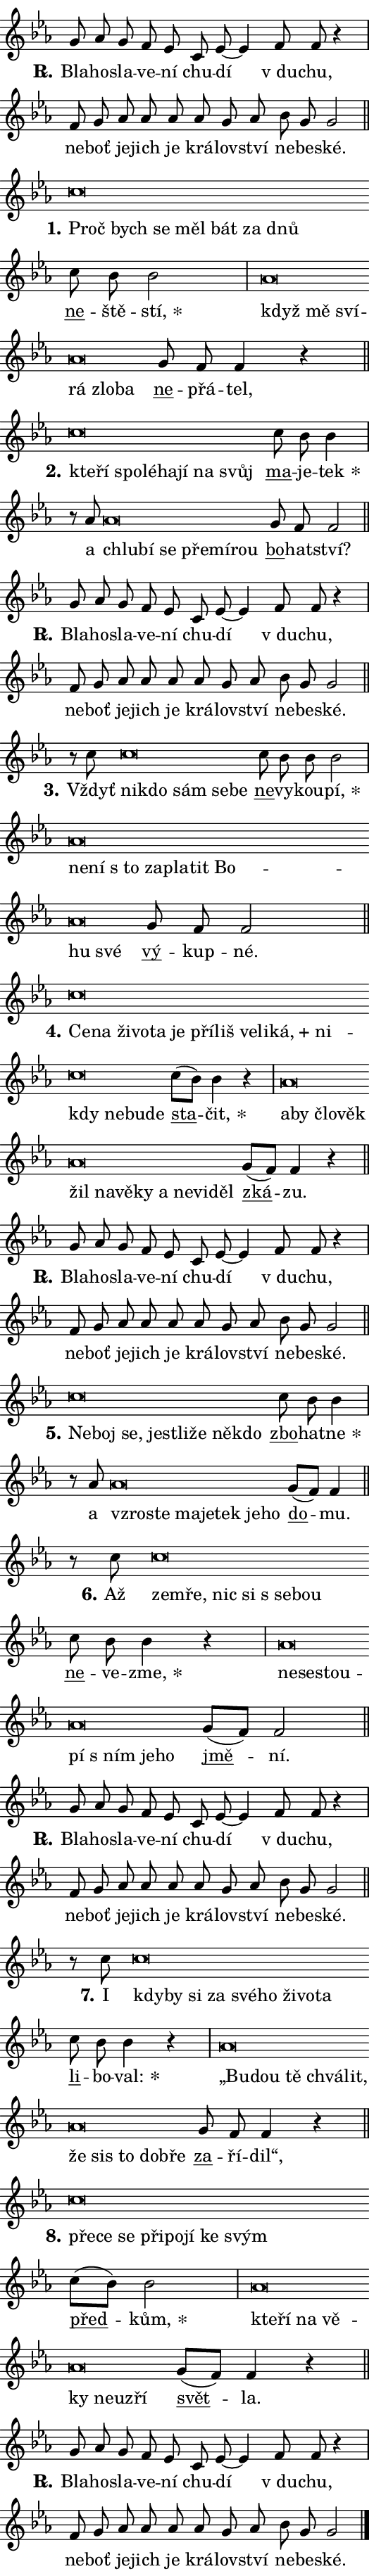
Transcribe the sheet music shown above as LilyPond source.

\version "2.24.0"
\header { tagline = "" }
\paper {
  indent = 0\cm
  top-margin = 0\cm
  right-margin = 0.13\cm % to fit lyric hyphens
  bottom-margin = 0\cm
  left-margin = 0\cm
  paper-width = 9\cm
  page-breaking = #ly:one-page-breaking
  system-system-spacing.basic-distance = #11
  score-system-spacing.basic-distance = #11
  ragged-last = ##f
}


%% Author: Thomas Morley
%% https://lists.gnu.org/archive/html/lilypond-user/2020-05/msg00002.html
#(define (line-position grob)
"Returns position of @var[grob} in current system:
   @code{'start}, if at first time-step
   @code{'end}, if at last time-step
   @code{'middle} otherwise
"
  (let* ((col (ly:item-get-column grob))
         (ln (ly:grob-object col 'left-neighbor))
         (rn (ly:grob-object col 'right-neighbor))
         (col-to-check-left (if (ly:grob? ln) ln col))
         (col-to-check-right (if (ly:grob? rn) rn col))
         (break-dir-left
           (and
             (ly:grob-property col-to-check-left 'non-musical #f)
             (ly:item-break-dir col-to-check-left)))
         (break-dir-right
           (and
             (ly:grob-property col-to-check-right 'non-musical #f)
             (ly:item-break-dir col-to-check-right))))
        (cond ((eqv? 1 break-dir-left) 'start)
              ((eqv? -1 break-dir-right) 'end)
              (else 'middle))))

#(define (tranparent-at-line-position vctor)
  (lambda (grob)
  "Relying on @code{line-position} select the relevant enry from @var{vctor}.
Used to determine transparency,"
    (case (line-position grob)
      ((end) (not (vector-ref vctor 0)))
      ((middle) (not (vector-ref vctor 1)))
      ((start) (not (vector-ref vctor 2))))))

noteHeadBreakVisibility =
#(define-music-function (break-visibility)(vector?)
"Makes @code{NoteHead}s transparent relying on @var{break-visibility}"
#{
  \override NoteHead.transparent =
    #(tranparent-at-line-position break-visibility)
#})

#(define delete-ledgers-for-transparent-note-heads
  (lambda (grob)
    "Reads whether a @code{NoteHead} is transparent.
If so this @code{NoteHead} is removed from @code{'note-heads} from
@var{grob}, which is supposed to be @code{LedgerLineSpanner}.
As a result ledgers are not printed for this @code{NoteHead}"
    (let* ((nhds-array (ly:grob-object grob 'note-heads))
           (nhds-list
             (if (ly:grob-array? nhds-array)
                 (ly:grob-array->list nhds-array)
                 '()))
           ;; Relies on the transparent-property being done before
           ;; Staff.LedgerLineSpanner.after-line-breaking is executed.
           ;; This is fragile ...
           (to-keep
             (remove
               (lambda (nhd)
                 (ly:grob-property nhd 'transparent #f))
               nhds-list)))
      ;; TODO find a better method to iterate over grob-arrays, similiar
      ;; to filter/remove etc for lists
      ;; For now rebuilt from scratch
      (set! (ly:grob-object grob 'note-heads)  '())
      (for-each
        (lambda (nhd)
          (ly:pointer-group-interface::add-grob grob 'note-heads nhd))
        to-keep))))

squashNotes = {
  \override NoteHead.X-extent = #'(-0.2 . 0.2)
  \override NoteHead.Y-extent = #'(-0.75 . 0)
  \override NoteHead.stencil =
    #(lambda (grob)
       (let ((pos (ly:grob-property grob 'staff-position)))
         (begin
           (if (< pos -7) (display "ERROR: Lower brevis then expected\n") (display ""))
           (if (<= pos -6) ly:text-interface::print ly:note-head::print))))
}
unSquashNotes = {
  \revert NoteHead.X-extent
  \revert NoteHead.Y-extent
  \revert NoteHead.stencil
}

hideNotes = \noteHeadBreakVisibility #begin-of-line-visible
unHideNotes = \noteHeadBreakVisibility #all-visible

% work-around for resetting accidentals
% https://lilypond.org/doc/v2.23/Documentation/notation/displaying-rhythms#unmetered-music
cadenzaMeasure = {
  \cadenzaOff
  \partial 1024 s1024
  \cadenzaOn
}

#(define-markup-command (accent layout props text) (markup?)
  "Underline accented syllable"
  (interpret-markup layout props
    #{\markup \override #'(offset . 4.3) \underline { #text }#}))

responsum = \markup \concat {
  "R" \hspace #-1.05 \path #0.1 #'((moveto 0 0.07) (lineto 0.9 0.8)) \hspace #0.05 "."
}

spaceSize = #0.6828661417322834 % exact space size for TeX Gyre Schola

\layout {
  \context {
    \Staff
    \remove "Time_signature_engraver"
    \override LedgerLineSpanner.after-line-breaking = #delete-ledgers-for-transparent-note-heads
  }
  \context {
    \Lyrics {
      \override LyricSpace.minimum-distance = \spaceSize
      \override LyricText.font-name = #"TeX Gyre Schola"
      \override LyricText.font-size = 1
      \override StanzaNumber.font-name = #"TeX Gyre Schola Bold"
      \override StanzaNumber.font-size = 1
    }
  }
  \context {
    \Score 
    \override NoteHead.text =
      #(lambda (grob) 
        (let ((pos (ly:grob-property grob 'staff-position)))
          #{\markup {
            \combine
              \halign #-0.55 \raise #(if (= pos -6) 0 0.5) \override #'(thickness . 2) \draw-line #'(3.2 . 0)
              \musicglyph "noteheads.sM1"
          }#}))
  }
}

% magnetic-lyrics.ily
%
%   written by
%     Jean Abou Samra <jean@abou-samra.fr>
%     Werner Lemberg <wl@gnu.org>
%
%   adapted by
%     Jiri Hon <jiri.hon@gmail.com>
%
% Version 2022-Apr-15

% https://www.mail-archive.com/lilypond-user@gnu.org/msg149350.html

#(define (Left_hyphen_pointer_engraver context)
   "Collect syllable-hyphen-syllable occurrences in lyrics and store
them in properties.  This engraver only looks to the left.  For
example, if the lyrics input is @code{foo -- bar}, it does the
following.

@itemize @bullet
@item
Set the @code{text} property of the @code{LyricHyphen} grob between
@q{foo} and @q{bar} to @code{foo}.

@item
Set the @code{left-hyphen} property of the @code{LyricText} grob with
text @q{foo} to the @code{LyricHyphen} grob between @q{foo} and
@q{bar}.
@end itemize

Use this auxiliary engraver in combination with the
@code{lyric-@/text::@/apply-@/magnetic-@/offset!} hook."
   (let ((hyphen #f)
         (text #f))
     (make-engraver
      (acknowledgers
       ((lyric-syllable-interface engraver grob source-engraver)
        (set! text grob)))
      (end-acknowledgers
       ((lyric-hyphen-interface engraver grob source-engraver)
        ;(when (not (grob::has-interface grob 'lyric-space-interface))
          (set! hyphen grob)));)
      ((stop-translation-timestep engraver)
       (when (and text hyphen)
         (ly:grob-set-object! text 'left-hyphen hyphen))
       (set! text #f)
       (set! hyphen #f)))))

#(define (lyric-text::apply-magnetic-offset! grob)
   "If the space between two syllables is less than the value in
property @code{LyricText@/.details@/.squash-threshold}, move the right
syllable to the left so that it gets concatenated with the left
syllable.

Use this function as a hook for
@code{LyricText@/.after-@/line-@/breaking} if the
@code{Left_@/hyphen_@/pointer_@/engraver} is active."
   (let ((hyphen (ly:grob-object grob 'left-hyphen #f)))
     (when hyphen
       (let ((left-text (ly:spanner-bound hyphen LEFT)))
         (when (grob::has-interface left-text 'lyric-syllable-interface)
           (let* ((common (ly:grob-common-refpoint grob left-text X))
                  (this-x-ext (ly:grob-extent grob common X))
                  (left-x-ext
                   (begin
                     ;; Trigger magnetism for left-text.
                     (ly:grob-property left-text 'after-line-breaking)
                     (ly:grob-extent left-text common X)))
                  ;; `delta` is the gap width between two syllables.
                  (delta (- (interval-start this-x-ext)
                            (interval-end left-x-ext)))
                  (details (ly:grob-property grob 'details))
                  (threshold (assoc-get 'squash-threshold details 0.2)))
             (when (< delta threshold)
               (let* (;; We have to manipulate the input text so that
                      ;; ligatures crossing syllable boundaries are not
                      ;; disabled.  For languages based on the Latin
                      ;; script this is essentially a beautification.
                      ;; However, for non-Western scripts it can be a
                      ;; necessity.
                      (lt (ly:grob-property left-text 'text))
                      (rt (ly:grob-property grob 'text))
                      (is-space (grob::has-interface hyphen 'lyric-space-interface))
                      (space (if is-space " " ""))
                      (extra-delta (if is-space spaceSize 0))
                      ;; Append new syllable.
                      (ltrt-space (if (and (string? lt) (string? rt))
                                (string-append lt space rt)
                                (make-concat-markup (list lt space rt))))
                      ;; Right-align `ltrt` to the right side.
                      (ltrt-space-markup (grob-interpret-markup
                               grob
                               (make-translate-markup
                                (cons (interval-length this-x-ext) 0)
                                (make-right-align-markup ltrt-space)))))
                 (begin
                   ;; Don't print `left-text`.
                   (ly:grob-set-property! left-text 'stencil #f)
                   ;; Set text and stencil (which holds all collected
                   ;; syllables so far) and shift it to the left.
                   (ly:grob-set-property! grob 'text ltrt-space)
                   (ly:grob-set-property! grob 'stencil ltrt-space-markup)
                   (ly:grob-translate-axis! grob (- (- delta extra-delta)) X))))))))))


#(define (lyric-hyphen::displace-bounds-first grob)
   ;; Make very sure this callback isn't triggered too early.
   (let ((left (ly:spanner-bound grob LEFT))
         (right (ly:spanner-bound grob RIGHT)))
     (ly:grob-property left 'after-line-breaking)
     (ly:grob-property right 'after-line-breaking)
     (ly:lyric-hyphen::print grob)))

squashThreshold = #0.4

\layout {
  \context {
    \Lyrics
    \consists #Left_hyphen_pointer_engraver
    \override LyricText.after-line-breaking =
      #lyric-text::apply-magnetic-offset!
    \override LyricHyphen.stencil = #lyric-hyphen::displace-bounds-first
    \override LyricText.details.squash-threshold = \squashThreshold
    \override LyricHyphen.minimum-distance = 0
    \override LyricHyphen.minimum-length = \squashThreshold
  }
}

squashText = \override LyricText.details.squash-threshold = 9999
unSquashText = \override LyricText.details.squash-threshold = \squashThreshold

leftText = \override LyricText.self-alignment-X = #LEFT
unLeftText = \revert LyricText.self-alignment-X

starOffset = #(lambda (grob) 
                (let ((x_offset (ly:self-alignment-interface::aligned-on-x-parent grob)))
                  (if (= x_offset 0) 0 (+ x_offset 1.2))))

star = #(define-music-function (syllable)(string?)
"Append star separator at the end of a syllable"
#{
  \once \override LyricText.X-offset = #starOffset
  \lyricmode { \markup {
    #syllable
    \override #'((font-name . "TeX Gyre Schola Bold")) \hspace #0.2 \lower #0.65 \larger "*"
  } }
#})

starAccent = #(define-music-function (syllable)(string?)
"Append star separator at the end of a syllable and make accent"
#{
  \once \override LyricText.X-offset = #starOffset
  \lyricmode { \markup {
    \accent #syllable
    \override #'((font-name . "TeX Gyre Schola Bold")) \hspace #0.2 \lower #0.65 \larger "*"
  } }
#})

breath = #(define-music-function (syllable)(string?)
"Append breathing indicator at the end of a syllable"
#{
  \lyricmode { \markup { #syllable "+" } }
#})

optionalBreath = #(define-music-function (syllable)(string?)
"Append optional breathing indicator at the end of a syllable"
#{
  \lyricmode { \markup { #syllable "(+)" } }
#})


\score {
    <<
        \new Voice = "melody" { \cadenzaOn \key es \major \relative { g'8 as g f es \bar "" c es~ es4 \bar "" f8 f r4 \cadenzaMeasure \bar "|" f8 g \bar "" as as as \bar "" as g as \bar "" bes g g2 \cadenzaMeasure \bar "||" \break } }
        \new Lyrics \lyricsto "melody" { \lyricmode { \set stanza = \responsum
Bla -- ho -- sla -- ve -- ní chu -- dí "v du" -- chu, ne -- boť je -- jich je krá -- lov -- ství ne -- be -- ské. } }
    >>
    \layout {}
}

\score {
    <<
        \new Voice = "melody" { \cadenzaOn \key es \major \relative { \squashNotes c''\breve*1/16 \hideNotes \breve*1/16 \bar "" \breve*1/16 \bar "" \breve*1/16 \bar "" \breve*1/16 \bar "" \breve*1/16 \breve*1/16 \bar "" \unHideNotes \unSquashNotes \bar "" c8 bes bes2 \cadenzaMeasure \bar "|" \squashNotes as\breve*1/16 \hideNotes \breve*1/16 \bar "" \breve*1/16 \bar "" \breve*1/16 \bar "" \breve*1/16 \breve*1/16 \bar "" \unHideNotes \unSquashNotes \bar "" g8 f f4 r \cadenzaMeasure \bar "||" \break } }
        \new Lyrics \lyricsto "melody" { \lyricmode { \set stanza = "1."
\leftText Proč \squashText bych se měl bát za dnů \unLeftText \unSquashText \markup \accent ne -- ště -- \star stí, \leftText když \squashText mě sví -- rá zlo -- ba \unLeftText \unSquashText \markup \accent ne -- přá -- tel, } }
    >>
    \layout {}
}

\score {
    <<
        \new Voice = "melody" { \cadenzaOn \key es \major \relative { \squashNotes c''\breve*1/16 \hideNotes \breve*1/16 \bar "" \breve*1/16 \bar "" \breve*1/16 \bar "" \breve*1/16 \bar "" \breve*1/16 \bar "" \breve*1/16 \breve*1/16 \bar "" \unHideNotes \unSquashNotes \bar "" c8 bes bes4 \cadenzaMeasure \bar "|" r8 as8 \squashNotes as\breve*1/16 \hideNotes \breve*1/16 \bar "" \breve*1/16 \bar "" \breve*1/16 \bar "" \breve*1/16 \breve*1/16 \bar "" \unHideNotes \unSquashNotes \bar "" g8 f f2 \cadenzaMeasure \bar "||" \break } }
        \new Lyrics \lyricsto "melody" { \lyricmode { \set stanza = "2."
\leftText kte -- \squashText ří spo -- lé -- ha -- jí na svůj \unLeftText \unSquashText \markup \accent ma -- je -- \star tek a \leftText chlu -- \squashText bí se pře -- mí -- rou \unLeftText \unSquashText \markup \accent bo -- hat -- ství? } }
    >>
    \layout {}
}

\score {
    <<
        \new Voice = "melody" { \cadenzaOn \key es \major \relative { g'8 as g f es \bar "" c es~ es4 \bar "" f8 f r4 \cadenzaMeasure \bar "|" f8 g \bar "" as as as \bar "" as g as \bar "" bes g g2 \cadenzaMeasure \bar "||" \break } }
        \new Lyrics \lyricsto "melody" { \lyricmode { \set stanza = \responsum
Bla -- ho -- sla -- ve -- ní chu -- dí "v du" -- chu, ne -- boť je -- jich je krá -- lov -- ství ne -- be -- ské. } }
    >>
    \layout {}
}

\score {
    <<
        \new Voice = "melody" { \cadenzaOn \key es \major \relative { r8 c''8 \squashNotes c\breve*1/16 \hideNotes \breve*1/16 \bar "" \breve*1/16 \bar "" \breve*1/16 \breve*1/16 \bar "" \unHideNotes \unSquashNotes \bar "" c8 bes bes bes2 \cadenzaMeasure \bar "|" \squashNotes as\breve*1/16 \hideNotes \breve*1/16 \bar "" \breve*1/16 \bar "" \breve*1/16 \bar "" \breve*1/16 \bar "" \breve*1/16 \bar "" \breve*1/16 \bar "" \breve*1/16 \breve*1/16 \bar "" \unHideNotes \unSquashNotes \bar "" g8 f f2 \cadenzaMeasure \bar "||" \break } }
        \new Lyrics \lyricsto "melody" { \lyricmode { \set stanza = "3."
Vždyť \leftText ni -- \squashText kdo sám se -- be \unLeftText \unSquashText \markup \accent ne -- vy -- kou -- \star pí, \leftText ne -- \squashText ní "s to" za -- pla -- tit Bo -- hu své \unLeftText \unSquashText \markup \accent vý -- kup -- né. } }
    >>
    \layout {}
}

\score {
    <<
        \new Voice = "melody" { \cadenzaOn \key es \major \relative { \squashNotes c''\breve*1/16 \hideNotes \breve*1/16 \bar "" \breve*1/16 \bar "" \breve*1/16 \bar "" \breve*1/16 \bar "" \breve*1/16 \bar "" \breve*1/16 \bar "" \breve*1/16 \bar "" \breve*1/16 \bar "" \breve*1/16 \bar "" \breve*1/16 \bar "" \breve*1/16 \bar "" \breve*1/16 \bar "" \breve*1/16 \bar "" \breve*1/16 \breve*1/16 \bar "" \unHideNotes \unSquashNotes \bar "" c8[( bes)] bes4 r \cadenzaMeasure \bar "|" \squashNotes as\breve*1/16 \hideNotes \breve*1/16 \bar "" \breve*1/16 \bar "" \breve*1/16 \bar "" \breve*1/16 \bar "" \breve*1/16 \bar "" \breve*1/16 \bar "" \breve*1/16 \bar "" \breve*1/16 \bar "" \breve*1/16 \bar "" \breve*1/16 \breve*1/16 \bar "" \unHideNotes \unSquashNotes \bar "" g8[( f)] f4 r \cadenzaMeasure \bar "||" \break } }
        \new Lyrics \lyricsto "melody" { \lyricmode { \set stanza = "4."
\leftText Ce -- \squashText na ži -- vo -- ta je pří -- liš ve -- li -- \breath "ká," ni -- kdy ne -- bu -- de \unLeftText \unSquashText \markup \accent sta -- \star čit, \leftText a -- \squashText by člo -- věk žil na -- vě -- ky a ne -- vi -- děl \unLeftText \unSquashText \markup \accent zká -- zu. } }
    >>
    \layout {}
}

\score {
    <<
        \new Voice = "melody" { \cadenzaOn \key es \major \relative { g'8 as g f es \bar "" c es~ es4 \bar "" f8 f r4 \cadenzaMeasure \bar "|" f8 g \bar "" as as as \bar "" as g as \bar "" bes g g2 \cadenzaMeasure \bar "||" \break } }
        \new Lyrics \lyricsto "melody" { \lyricmode { \set stanza = \responsum
Bla -- ho -- sla -- ve -- ní chu -- dí "v du" -- chu, ne -- boť je -- jich je krá -- lov -- ství ne -- be -- ské. } }
    >>
    \layout {}
}

\score {
    <<
        \new Voice = "melody" { \cadenzaOn \key es \major \relative { \squashNotes c''\breve*1/16 \hideNotes \breve*1/16 \bar "" \breve*1/16 \bar "" \breve*1/16 \bar "" \breve*1/16 \bar "" \breve*1/16 \bar "" \breve*1/16 \breve*1/16 \bar "" \unHideNotes \unSquashNotes \bar "" c8 bes bes4 \cadenzaMeasure \bar "|" r8 as8 \squashNotes as\breve*1/16 \hideNotes \breve*1/16 \bar "" \breve*1/16 \bar "" \breve*1/16 \bar "" \breve*1/16 \bar "" \breve*1/16 \breve*1/16 \bar "" \unHideNotes \unSquashNotes \bar "" g8[( f)] f4 \cadenzaMeasure \bar "||" \break } }
        \new Lyrics \lyricsto "melody" { \lyricmode { \set stanza = "5."
\leftText Ne -- \squashText boj se, je -- stli -- že ně -- kdo \unLeftText \unSquashText \markup \accent zbo -- hat -- \star ne a \leftText vzro -- \squashText ste ma -- je -- tek je -- ho \unLeftText \unSquashText \markup \accent do -- mu. } }
    >>
    \layout {}
}

\score {
    <<
        \new Voice = "melody" { \cadenzaOn \key es \major \relative { r8 c''8 \squashNotes c\breve*1/16 \hideNotes \breve*1/16 \bar "" \breve*1/16 \bar "" \breve*1/16 \bar "" \breve*1/16 \breve*1/16 \bar "" \unHideNotes \unSquashNotes \bar "" c8 bes bes4 r \cadenzaMeasure \bar "|" \squashNotes as\breve*1/16 \hideNotes \breve*1/16 \bar "" \breve*1/16 \bar "" \breve*1/16 \bar "" \breve*1/16 \bar "" \breve*1/16 \breve*1/16 \bar "" \unHideNotes \unSquashNotes \bar "" g8[( f)] f2 \cadenzaMeasure \bar "||" \break } }
        \new Lyrics \lyricsto "melody" { \lyricmode { \set stanza = "6."
Až \leftText ze -- \squashText mře, nic si "s se" -- bou \unLeftText \unSquashText \markup \accent ne -- ve -- \star zme, \leftText ne -- \squashText se -- stou -- pí "s ním" je -- ho \unLeftText \unSquashText \markup \accent jmě -- ní. } }
    >>
    \layout {}
}

\score {
    <<
        \new Voice = "melody" { \cadenzaOn \key es \major \relative { g'8 as g f es \bar "" c es~ es4 \bar "" f8 f r4 \cadenzaMeasure \bar "|" f8 g \bar "" as as as \bar "" as g as \bar "" bes g g2 \cadenzaMeasure \bar "||" \break } }
        \new Lyrics \lyricsto "melody" { \lyricmode { \set stanza = \responsum
Bla -- ho -- sla -- ve -- ní chu -- dí "v du" -- chu, ne -- boť je -- jich je krá -- lov -- ství ne -- be -- ské. } }
    >>
    \layout {}
}

\score {
    <<
        \new Voice = "melody" { \cadenzaOn \key es \major \relative { r8 c''8 \squashNotes c\breve*1/16 \hideNotes \breve*1/16 \bar "" \breve*1/16 \bar "" \breve*1/16 \bar "" \breve*1/16 \bar "" \breve*1/16 \bar "" \breve*1/16 \bar "" \breve*1/16 \breve*1/16 \bar "" \unHideNotes \unSquashNotes \bar "" c8 bes bes4 r \cadenzaMeasure \bar "|" \squashNotes as\breve*1/16 \hideNotes \breve*1/16 \bar "" \breve*1/16 \bar "" \breve*1/16 \bar "" \breve*1/16 \bar "" \breve*1/16 \bar "" \breve*1/16 \bar "" \breve*1/16 \bar "" \breve*1/16 \breve*1/16 \bar "" \unHideNotes \unSquashNotes \bar "" g8 f f4 r \cadenzaMeasure \bar "||" \break } }
        \new Lyrics \lyricsto "melody" { \lyricmode { \set stanza = "7."
I \leftText kdy -- \squashText by si za své -- ho ži -- vo -- ta \unLeftText \unSquashText \markup \accent li -- bo -- \star val: \leftText „Bu -- \squashText dou tě chvá -- lit, že sis to dob -- ře \unLeftText \unSquashText \markup \accent za -- ří -- dil“, } }
    >>
    \layout {}
}

\score {
    <<
        \new Voice = "melody" { \cadenzaOn \key es \major \relative { \squashNotes c''\breve*1/16 \hideNotes \breve*1/16 \bar "" \breve*1/16 \bar "" \breve*1/16 \bar "" \breve*1/16 \bar "" \breve*1/16 \bar "" \breve*1/16 \breve*1/16 \bar "" \unHideNotes \unSquashNotes \bar "" c8[( bes)] bes2 \cadenzaMeasure \bar "|" \squashNotes as\breve*1/16 \hideNotes \breve*1/16 \bar "" \breve*1/16 \bar "" \breve*1/16 \bar "" \breve*1/16 \bar "" \breve*1/16 \bar "" \breve*1/16 \breve*1/16 \bar "" \unHideNotes \unSquashNotes \bar "" g8[( f)] f4 r \cadenzaMeasure \bar "||" \break } }
        \new Lyrics \lyricsto "melody" { \lyricmode { \set stanza = "8."
\leftText pře -- \squashText ce se při -- po -- jí ke svým \unLeftText \unSquashText \markup \accent před -- \star kům, \leftText kte -- \squashText ří na vě -- ky ne -- u -- zří \unLeftText \unSquashText \markup \accent svět -- la. } }
    >>
    \layout {}
}

\score {
    <<
        \new Voice = "melody" { \cadenzaOn \key es \major \relative { g'8 as g f es \bar "" c es~ es4 \bar "" f8 f r4 \cadenzaMeasure \bar "|" f8 g \bar "" as as as \bar "" as g as \bar "" bes g g2 \cadenzaMeasure \bar "||" \break } \bar "|." }
        \new Lyrics \lyricsto "melody" { \lyricmode { \set stanza = \responsum
Bla -- ho -- sla -- ve -- ní chu -- dí "v du" -- chu, ne -- boť je -- jich je krá -- lov -- ství ne -- be -- ské. } }
    >>
    \layout {}
}
